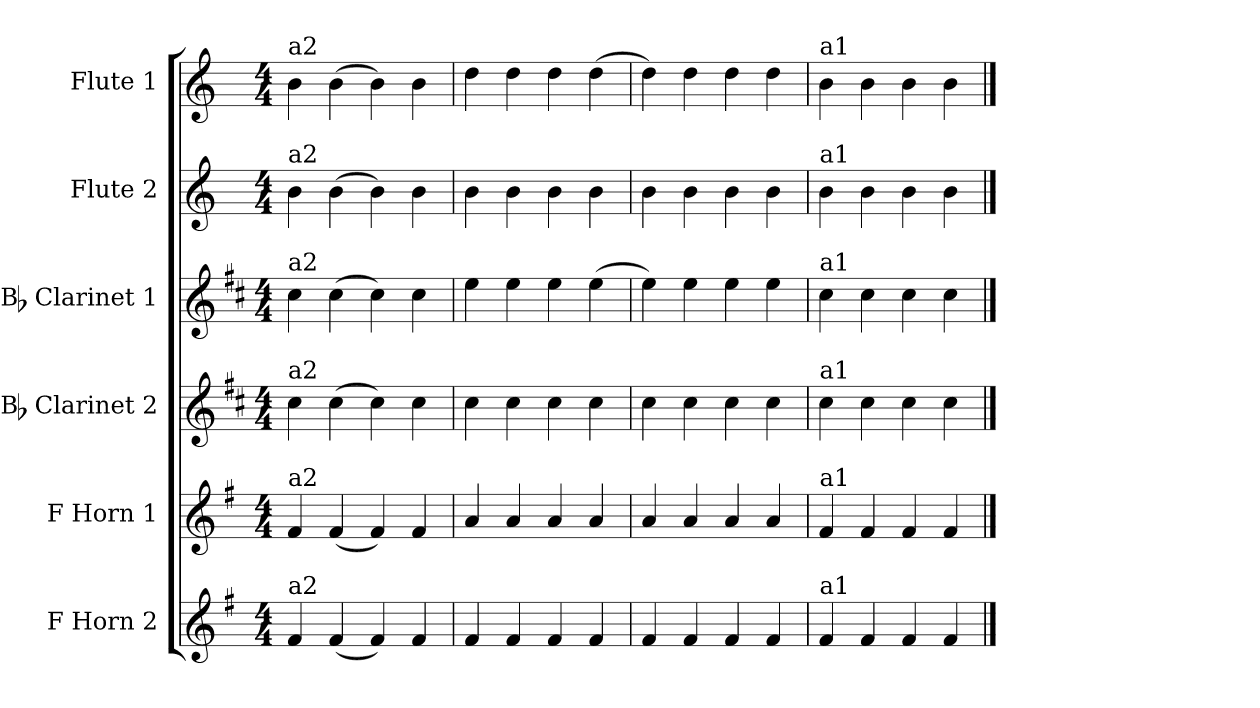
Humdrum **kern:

**kern	**kern	**kern	**kern	**kern	**kern
*part6	*part5	*part4	*part3	*part2	*part1
*staff6	*staff5	*staff4	*staff3	*staff2	*staff1
*I"F Horn 2	*I"F Horn 1	*I"Bb Clarinet 2	*I"Bb Clarinet 1	*I"Flute 2	*I"Flute 1
*I'Hn 2	*I'Hn 1	*I'Cl 2	*I'Cl 1	*I'Fl 2	*I'Fl 1
*clefG2	*clefG2	*clefG2	*clefG2	*clefG2	*clefG2
*ITrd4c7	*ITrd4c7	*ITrd1c2	*ITrd1c2	*	*
*k[]	*k[]	*k[]	*k[]	*k[]	*k[]
*M4/4	*M4/4	*M4/4	*M4/4	*M4/4	*M4/4
=1	=1	=1	=1	=1	=1
!	!	!	!	!	!LO:TX:a:t=a2
!	!	!	!	!LO:TX:a:t=a2	!
!	!	!	!LO:TX:a:t=a2	!	!
!	!	!LO:TX:a:t=a2	!	!	!
!	!LO:TX:a:t=a2	!	!	!	!
!LO:TX:a:t=a2	!	!	!	!	!
4B	4B	4b	4b	4b	4b
(4B	(4B	(4b	(4b	(4b	(4b
4B)	4B)	4b)	4b)	4b)	4b)
4B	4B	4b	4b	4b	4b
=2	=2	=2	=2	=2	=2
4B/	4d/	4b\	4dd\	4b\	4dd\
4B/	4d/	4b\	4dd\	4b\	4dd\
4B/	4d/	4b\	4dd\	4b\	4dd\
4B/	4d/	4b\	(4dd\	(4b\	(4dd\
=3	=3	=3	=3	=3	=3
4B	4d)	4b	4dd)	4b	4dd)
4B	4d	4b	4dd	4b	4dd
4B	4d	4b	4dd	4b	4dd
4B	4d	4b	4dd	4b	4dd
=4	=4	=4	=4	=4	=4
!	!	!	!	!	!LO:TX:a:t=a1
!	!	!	!	!LO:TX:a:t=a1	!
!	!	!	!LO:TX:a:t=a1	!	!
!	!	!LO:TX:a:t=a1	!	!	!
!	!LO:TX:a:t=a1	!	!	!	!
!LO:TX:a:t=a1	!	!	!	!	!
4B	4B	4b	4b	4b	4b
4B	4B	4b	4b	4b	4b
4B	4B	4b	4b	4b	4b
4B	4B	4b	4b	4b	4b
==	==	==	==	==	==
*-	*-	*-	*-	*-	*-
